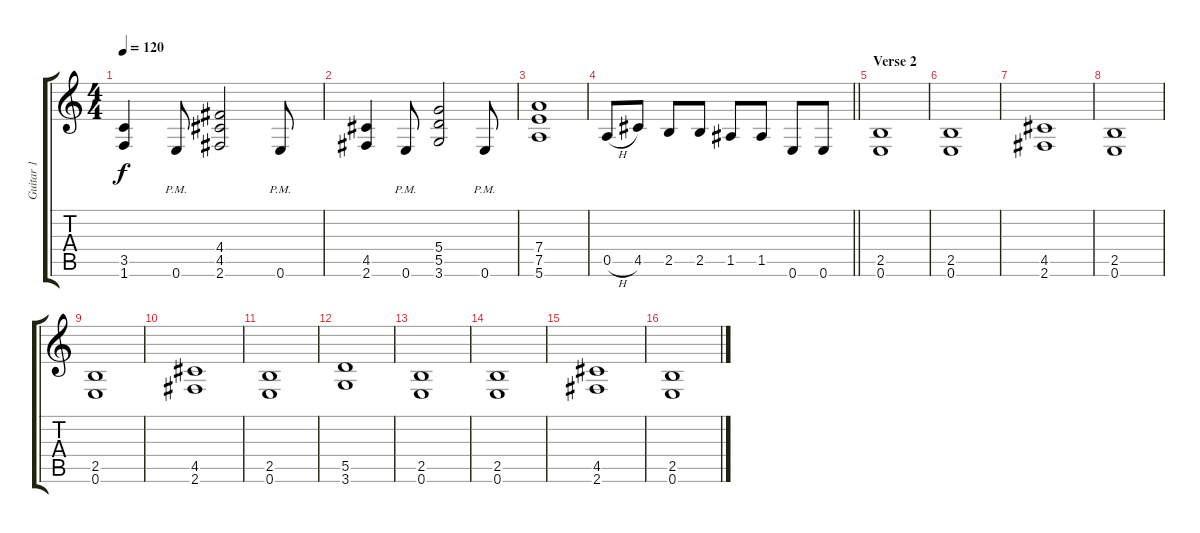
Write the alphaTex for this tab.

\track ("Guitar 1" "Guitar 1") {instrument distortionguitar}
\staff {score tabs}
\tuning (E4 B3 G3 D3 A2 E2) {hide}
\ts (4 4)
\tempo 120
\clef g2
\ks c
(3.5 1.6).4{dy f} 0.6{pm}.8 (4.4 4.5 2.6).2 0.6{pm}.8 |
(4.5 2.6).4 0.6{pm}.8 (5.4 5.5 3.6).2 0.6{pm}.8 |
(7.4 7.5 5.6).1 |
\barLineRight lightlight
0.5{h}.8 4.5.8 2.5.8 2.5.8 1.5.8 1.5.8 0.6.8 0.6.8 |
\section ("" "Verse 2")
(2.5 0.6).1 |
(2.5 0.6).1 |
(4.5 2.6).1 |
(2.5 0.6).1 |
(2.5 0.6).1 |
(4.5 2.6).1 |
(2.5 0.6).1 |
(5.5 3.6).1 |
(2.5 0.6).1 |
(2.5 0.6).1 |
(4.5 2.6).1 |
(2.5 0.6).1
